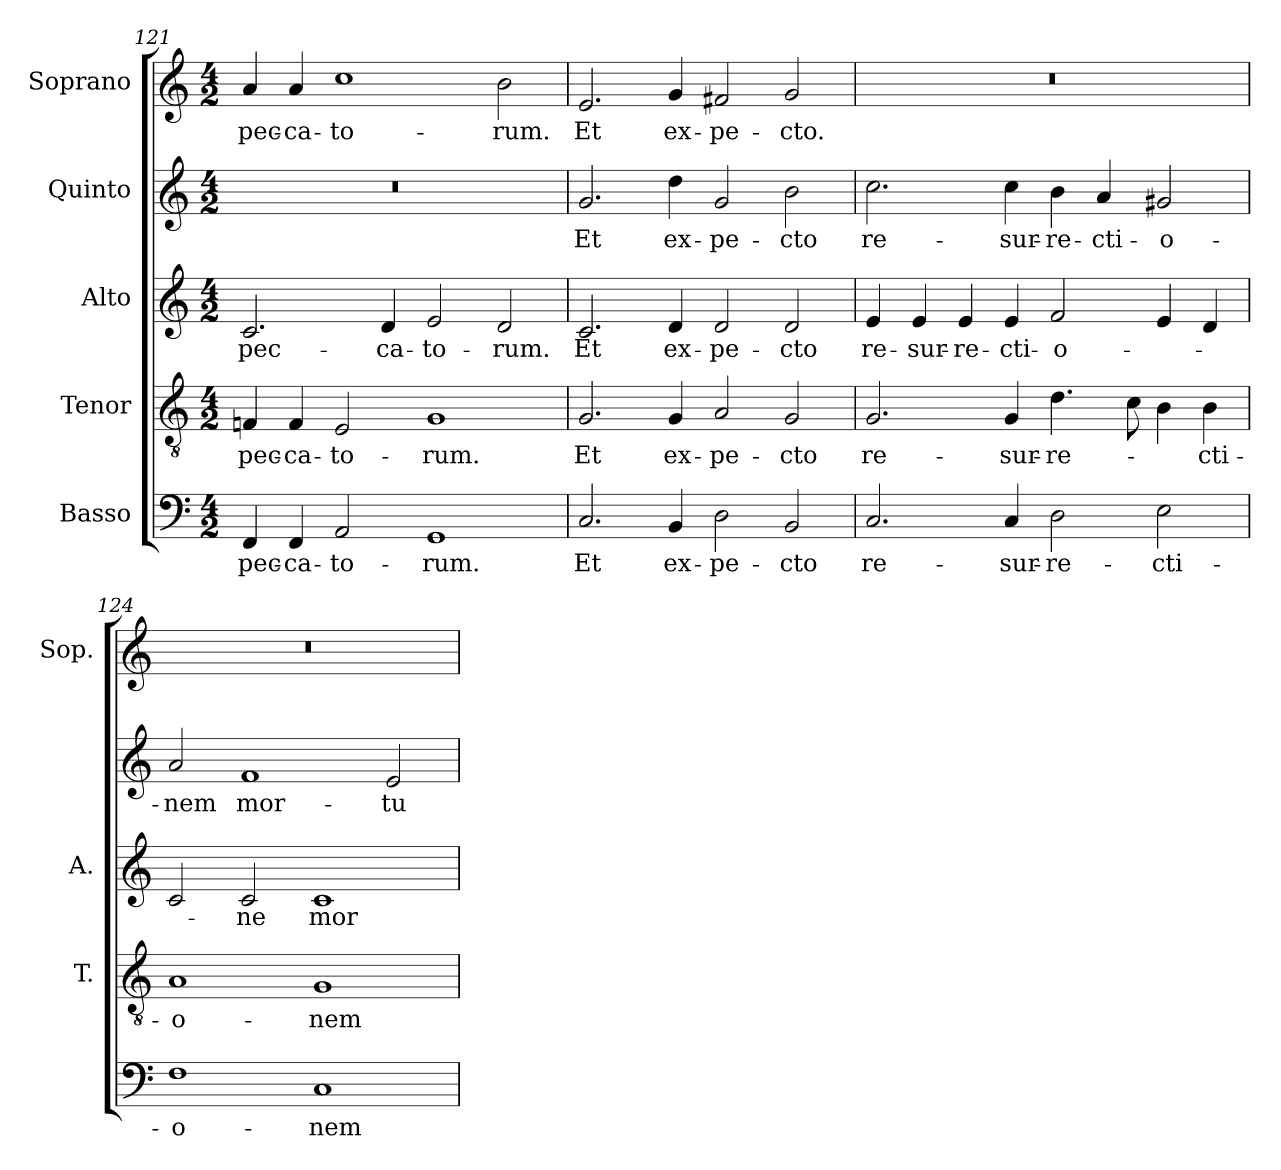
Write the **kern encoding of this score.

**kern	**text	**kern	**text	**kern	**text	**kern	**text	**kern	**text
*part5	*part5	*part4	*part4	*part3	*part3	*part2	*part2	*part1	*part1
*staff5	*staff5	*staff4	*staff4	*staff3	*staff3	*staff2	*staff2	*staff1	*staff1
*I"Basso	*	*I"Tenor	*	*I"Alto	*	*I"Quinto	*	*I"Soprano	*
*	*	*I'T.	*	*I'A.	*	*	*	*I'Sop.	*
*clefF4	*	*clefGv2	*	*clefG2	*	*clefG2	*	*clefG2	*
*	*	*ITrd7c12	*	*	*	*	*	*	*
*k[]	*	*k[]	*	*k[]	*	*k[]	*	*k[]	*
*C:	*	*C:	*	*C:	*	*C:	*	*C:	*
*M4/2	*	*M4/2	*	*M4/2	*	*M4/2	*	*M4/2	*
=121	=121	=121	=121	=121	=121	=121	=121	=121	=121
!	!LO:LY:b:color=#000000	!	!	!	!	!	!	!	!
!	!	!	!LO:LY:b:color=#000000	!	!	!	!	!	!
!	!	!	!	!	!LO:LY:b:color=#000000	!LO:N:vis=1	!	!	!
!	!	!	!	!	!	!	!	!	!LO:LY:b:color=#000000
4FFi/	pec-	4FFni/	pec-	2.ci/	pec-	0r	.	4ai/	pec-
!	!LO:LY:b:color=#000000	!	!	!	!	!	!	!	!
!	!	!	!LO:LY:b:color=#000000	!	!	!	!	!	!
!	!	!	!	!	!	!	!	!	!LO:LY:b:color=#000000
4FFi/	-ca-	4FFi/	-ca-	.	.	.	.	4ai/	-ca-
!	!LO:LY:b:color=#000000	!	!	!	!	!	!	!	!
!	!	!	!LO:LY:b:color=#000000	!	!	!	!	!	!
!	!	!	!	!	!	!	!	!	!LO:LY:b:color=#000000
2AAi/	-to-	2EEi/	-to-	.	.	.	.	1cci	-to-
!	!	!	!	!	!LO:LY:b:color=#000000	!	!	!	!
.	.	.	.	4di/	-ca-	.	.	.	.
!	!LO:LY:b:color=#000000	!	!	!	!	!	!	!	!
!	!	!	!LO:LY:b:color=#000000	!	!	!	!	!	!
!	!	!	!	!	!LO:LY:b:color=#000000	!	!	!	!
1GGi	-rum.	1GGi	-rum.	2ei/	-to-	.	.	.	.
!	!	!	!	!	!LO:LY:b:color=#000000	!	!	!	!
!	!	!	!	!	!	!	!	!	!LO:LY:b:color=#000000
.	.	.	.	2di/	-rum.	.	.	2bi\	-rum.
=122	=122	=122	=122	=122	=122	=122	=122	=122	=122
!	!LO:LY:b:color=#000000	!	!	!	!	!	!	!	!
!	!	!	!LO:LY:b:color=#000000	!	!	!	!	!	!
!	!	!	!	!	!LO:LY:b:color=#000000	!	!	!	!
!	!	!	!	!	!	!	!LO:LY:b:color=#000000	!	!
!	!	!	!	!	!	!	!	!	!LO:LY:b:color=#000000
2.Ci/	Et	2.GGi/	Et	2.ci/	Et	2.gi/	Et	2.ei/	Et
!	!LO:LY:b:color=#000000	!	!	!	!	!	!	!	!
!	!	!	!LO:LY:b:color=#000000	!	!	!	!	!	!
!	!	!	!	!	!LO:LY:b:color=#000000	!	!	!	!
!	!	!	!	!	!	!	!LO:LY:b:color=#000000	!	!
!	!	!	!	!	!	!	!	!	!LO:LY:b:color=#000000
4BBi/	ex-	4GGi/	ex-	4di/	ex-	4ddi\	ex-	4gi/	ex-
!	!LO:LY:b:color=#000000	!	!	!	!	!	!	!	!
!	!	!	!LO:LY:b:color=#000000	!	!	!	!	!	!
!	!	!	!	!	!LO:LY:b:color=#000000	!	!	!	!
!	!	!	!	!	!	!	!LO:LY:b:color=#000000	!	!
!	!	!	!	!	!	!	!	!	!LO:LY:b:color=#000000
2Di\	-pe-	2AAi/	-pe-	2di/	-pe-	2gi/	-pe-	2f#Xi/	-pe-
!	!LO:LY:b:color=#000000	!	!	!	!	!	!	!	!
!	!	!	!LO:LY:b:color=#000000	!	!	!	!	!	!
!	!	!	!	!	!LO:LY:b:color=#000000	!	!	!	!
!	!	!	!	!	!	!	!LO:LY:b:color=#000000	!	!
!	!	!	!	!	!	!	!	!	!LO:LY:b:color=#000000
2BBi/	-cto	2GGi/	-cto	2di/	-cto	2bi\	-cto	2gi/	-cto.
=123	=123	=123	=123	=123	=123	=123	=123	=123	=123
!	!LO:LY:b:color=#000000	!	!	!	!	!	!	!	!
!	!	!	!LO:LY:b:color=#000000	!	!	!	!	!	!
!	!	!	!	!	!LO:LY:b:color=#000000	!	!	!	!
!	!	!	!	!	!	!	!LO:LY:b:color=#000000	!LO:N:vis=1	!
2.Ci/	re-	2.GGi/	re-	4ei/	re-	2.cci\	re-	0r	.
!	!	!	!	!	!LO:LY:b:color=#000000	!	!	!	!
.	.	.	.	4ei/	-sur-	.	.	.	.
!	!	!	!	!	!LO:LY:b:color=#000000	!	!	!	!
.	.	.	.	4ei/	-re-	.	.	.	.
!	!LO:LY:b:color=#000000	!	!	!	!	!	!	!	!
!	!	!	!LO:LY:b:color=#000000	!	!	!	!	!	!
!	!	!	!	!	!LO:LY:b:color=#000000	!	!	!	!
!	!	!	!	!	!	!	!LO:LY:b:color=#000000	!	!
4Ci/	-sur-	4GGi/	-sur-	4ei/	-cti-	4cci\	-sur-	.	.
!	!LO:LY:b:color=#000000	!	!	!	!	!	!	!	!
!	!	!	!LO:LY:b:color=#000000	!	!	!	!	!	!
!	!	!	!	!	!LO:LY:b:color=#000000	!	!	!	!
!	!	!	!	!	!	!	!LO:LY:b:color=#000000	!	!
2Di\	-re-	4.Di\	-re-	2fi/	-o-	4bi\	-re-	.	.
!	!	!	!	!	!	!	!LO:LY:b:color=#000000	!	!
.	.	.	.	.	.	4ai/	-cti-	.	.
.	.	8Ci\	.	.	.	.	.	.	.
!	!LO:LY:b:color=#000000	!	!	!	!	!	!	!	!
!	!	!	!	!	!	!	!LO:LY:b:color=#000000	!	!
2Ei\	-cti-	4BBi\	.	4ei/	.	2g#Xi/	-o-	.	.
!	!	!	!LO:LY:b:color=#000000	!	!	!	!	!	!
.	.	4BBi\	-cti-	4di/	.	.	.	.	.
=124	=124	=124	=124	=124	=124	=124	=124	=124	=124
!	!LO:LY:b:color=#000000	!	!	!	!	!	!	!	!
!	!	!	!LO:LY:b:color=#000000	!	!	!	!	!	!
!	!	!	!	!	!	!	!LO:LY:b:color=#000000	!LO:N:vis=1	!
1Fi	-o-	1AAi	-o-	2ci/	.	2ai/	-nem	0r	.
!	!	!	!	!	!LO:LY:b:color=#000000	!	!	!	!
!	!	!	!	!	!	!	!LO:LY:b:color=#000000	!	!
.	.	.	.	2ci/	-ne	1fi	mor-	.	.
!	!LO:LY:b:color=#000000	!	!	!	!	!	!	!	!
!	!	!	!LO:LY:b:color=#000000	!	!	!	!	!	!
!	!	!	!	!	!LO:LY:b:color=#000000	!	!	!	!
1Ci	-nem	1GGi	-nem	1ci	mor-	.	.	.	.
!	!	!	!	!	!	!	!LO:LY:b:color=#000000	!	!
.	.	.	.	.	.	2ei/	-tu-	.	.
=	=	=	=	=	=	=	=	=	=
*-	*-	*-	*-	*-	*-	*-	*-	*-	*-
